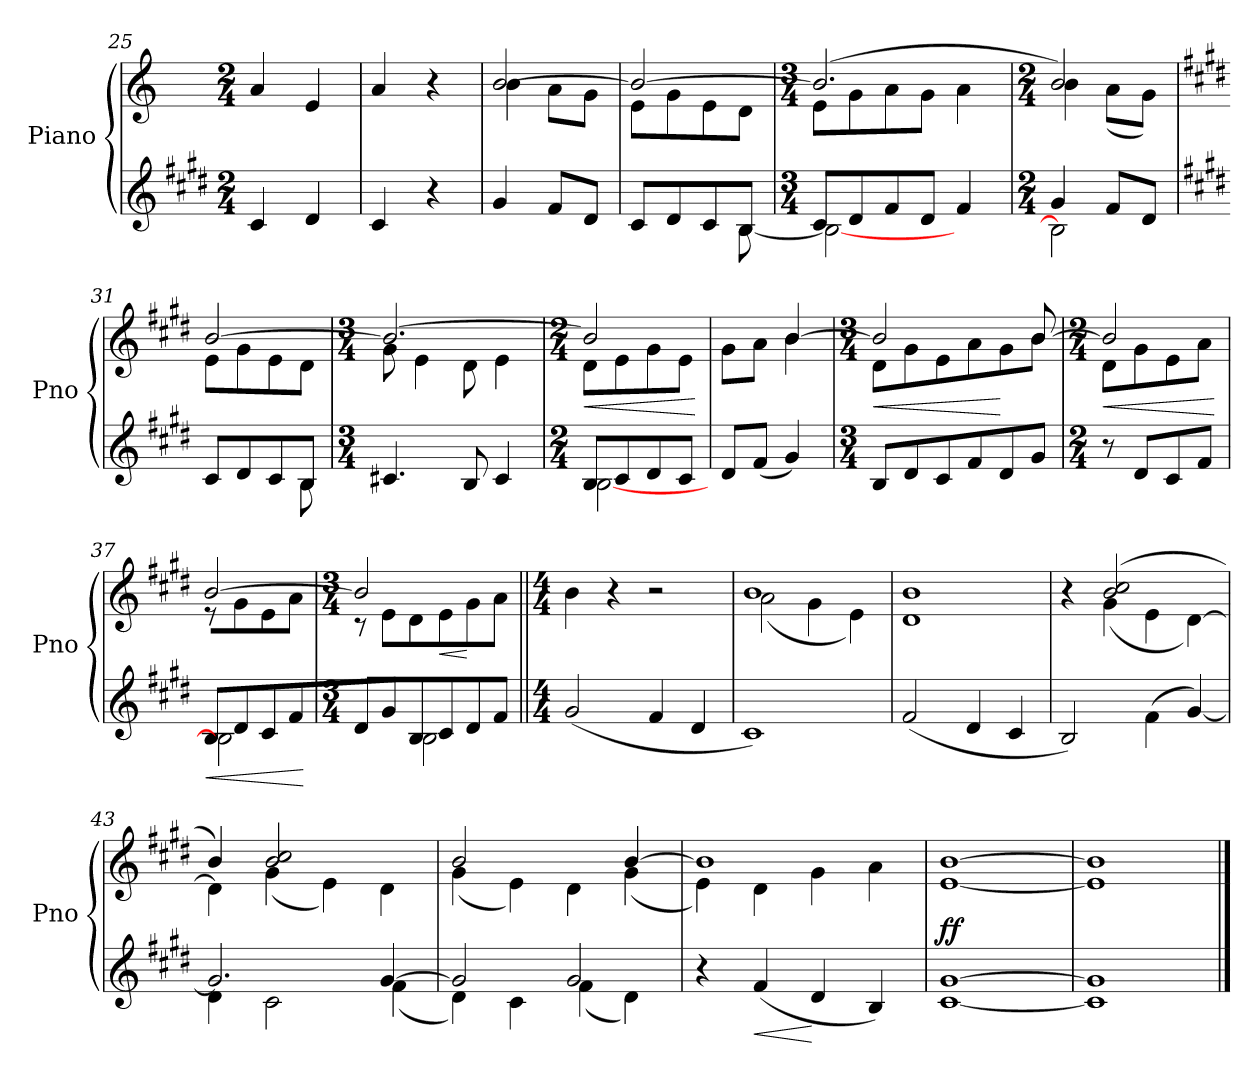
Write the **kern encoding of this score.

**kern	**dynam	**kern	**dynam
*part2	*part2	*part1	*part1
*staff2	*staff2	*staff1	*staff1
*I"Piano	*	*I"Piano	*
*I'Pno	*	*I'Pno	*
!!LO:LB:g=z
*clefG2	*	*clefG2	*
*k[f#c#g#d#]	*	*	*
*M2/4	*	*M2/4	*
=25	=25	=25	=25
4c#/	.	4a/	.
4d#/	.	4e/	.
=26	=26	=26	=26
4c#/	.	4a/	.
4r	.	4r	.
=27	=27	=27	=27
*	*	*^	*
4g#/	.	[2b/	4b\	.
8f#/L	.	.	8a\L	.
8d#/J	.	.	8g\J	.
=28	=28	=28	=28	=28
*^	*	*	*	*
8c#/L	4.ryy	.	2b/_	8e\L	.
8d#/	.	.	.	8g\J	.
8c#/	.	.	.	8e\J	.
8B/J	[8B\	.	.	8d\J	.
=29	=29	=29	=29	=29	=29
*M3/4	*	*	*M3/4	*	*
8c#/L	2B\_	.	(2.b/]	8e\L	.
8d#/	.	.	.	8g\J	.
8f#/	.	.	.	8a\J	.
8d#/J	.	.	.	8g\J	.
4f#/	4ryy	.	.	4a\	.
=30	=30	=30	=30	=30	=30
*M2/4	*	*	*M2/4	*	*
4g#/	2B\]	.	2b/)	4b\	.
8f#/L	.	.	.	(8a\L	.
8d#/J	.	.	.	8g\J)	.
!!LO:LB:g=z	!!
=31	=31	=31	=31	=31	=31
*	*	*	*k[f#c#g#d#]	*	*
8c#/L	4.ryy	.	[2b/	8e\L	.
8d#/	.	.	.	8g#\J	.
8c#/	.	.	.	8e\J	.
8B/J	8B\	.	.	8d#\J	.
*v	*v	*	*	*	*
=32	=32	=32	=32	=32
*M3/4	*	*M3/4	*	*
4.c#X/	.	2.b/_	8g#\	.
.	.	.	4e\	.
8B/	.	.	8d#\	.
4c#/	.	.	4e\	.
=33	=33	=33	=33	=33
*M2/4	*	*M2/4	*	*
*^	*	*	*	*
!	!	!	!	!	!LO:HP:b
8B/L	[2B\	.	2b/]	8d#\L	<
8c#/J	.	.	.	8e\J	.
8d#/J	.	.	.	8g#\J	.
8c#/J	.	.	.	8e\J	.
*v	*v	*	*	*	*
*	*	*v	*v	*
.	.	.	[
=34	=34	=34	=34
*	*	*^	*
8d#/L	.	4ryy	8g#\L	.
(8f#/J	.	.	8a\J	.
4g#/)	.	[4b/	4b\	.
=35	=35	=35	=35	=35
*M3/4	*	*M3/4	*	*
!	!	!	!	!LO:HP:b
8B/L	.	2b/]	8d#\L	<
8d#/	.	.	8g#\	.
8c#/	.	.	8e\	.
8f#/	.	.	8a\	.
8d#/	.	8ryy	8g#\	[
8g#/J	.	[8b/	8b\J	.
!!LO:LB:g=z	!!
=36	=36	=36	=36	=36
*M2/4	*	*M2/4	*	*
!	!	!	!	!LO:HP:b
8r	.	2b/]	8d#\L	<
8d#/L	.	.	8g#\J	.
8c#/	.	.	8e\J	.
8f#/J	.	.	8a\J	.
*	*	*v	*v	*
.	.	.	[
=37	=37	=37	=37
*^	*	*	*
!	!	!LO:HP:b	!	!
*	*	*	*^	*
8B/L	2B\]	<	[2b/	8r	.
8d#/	.	.	.	8g#\L	.
8c#/	.	.	.	8e\J	.
8f#/	.	.	.	8a\J	.
*v	*v	*	*	*	*
*	*	*v	*v	*
.	[	.	.
=38	=38	=38	=38
*M3/4	*	*M3/4	*
*^	*	*^	*
8d#/	4ryy	.	2b/]	8r	.
8g#/J	.	.	.	8e\L	.
8B/L	2B\	.	.	8d#\	.
!	!	!	!	!	!LO:HP:b
8c#/J	.	.	.	8e\	<
8d#/J	.	.	4ryy	8g#\	[
8f#/J	.	.	.	8a\J	.
*v	*v	*	*	*	*
*	*	*v	*v	*
=39||	=39||	=39||	=39||
*M4/4	*	*M4/4	*
*	*	*MM144	*
(2g#/	.	4b\	.
.	.	4r	.
4f#/	.	2r	.
4d#/	.	.	.
=40	=40	=40	=40
*	*	*^	*
1c#/)	.	1b\	(2a\	.
.	.	.	4g#\	.
.	.	.	4e\)	.
*	*	*v	*v	*
!!LO:LB:g=z
=41	=41	=41	=41
(2f#/	.	1d#/ 1b/	.
4d#/	.	.	.
4c#/	.	.	.
=42	=42	=42	=42
*	*	*^	*
2B/)	.	4r	4ryy	.
.	.	(2b/ 2cc#/	(4g#\	.
(4f#\	.	.	4e\	.
[4g#/)	.	4ryy	[4d#\)	.
=43	=43	=43	=43	=43
*^	*	*	*	*
2.g#/]	4d#\	.	4b/)	4d#\]	.
.	2c#\	.	2b/ 2cc#/	(4g#\	.
.	.	.	.	4e\)	.
[4g#/	(4f#\	.	4ryy	4d#\	.
=44	=44	=44	=44	=44	=44
2g#/]	4d#\)	.	2b/	(4g#\	.
.	4c#\	.	.	4e\)	.
2g#/	(4f#\	.	4ryy	4d#\	.
.	4d#\)	.	[4b/	(4g#\	.
*v	*v	*	*	*	*
=45	=45	=45	=45	=45
4r	.	1b/]	4e\)	.
!	!LO:HP:b	!	!	!
(4f#/	<	.	4d#\	.
4d#/	[	.	4g#\	.
4B/)	.	.	4a\	.
=46	=46	=46	=46	=46
!	!LO:DY:a	!	!	!
*	*	*v	*v	*
[1c#/ [1g#/	ff	[1e/ [1b/	.
=47	=47	=47	=47
1c#/] 1g#/]	.	1e/] 1b/]	.
==	==	==	==
*-	*-	*-	*-
